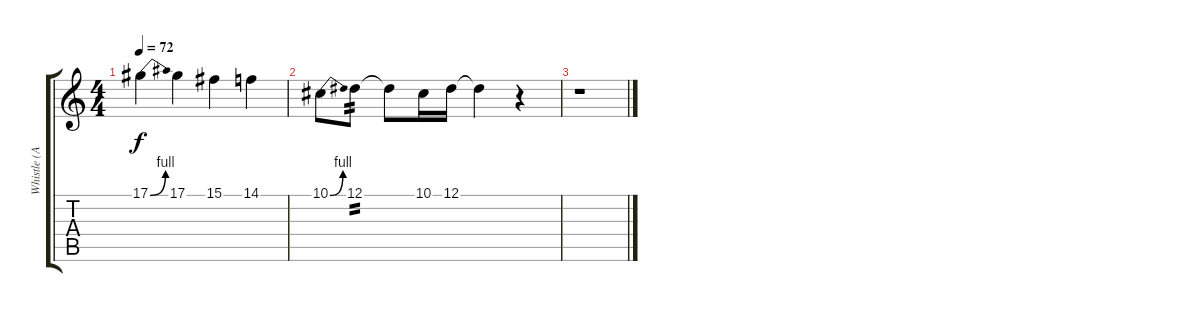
\track ("Whistle (Axl)" "Whistle (A") {instrument whistle}
\staff {score tabs}
\tuning (Eb4 Bb3 Gb3 Db3 Ab2 Eb2) {hide}
\ts (4 4)
\tempo 72
\clef g2
\ks c
17.1{be (bend 0 0 60 4)}.4{dy f} 17.1.4 15.1.4 14.1.4 |
10.1{be (bend 0 0 60 4)}.8 12.1.8{tp 2} 12.1{t}.8 10.1.16 12.1.16 12.1{t}.4 r.4 |
r.1
